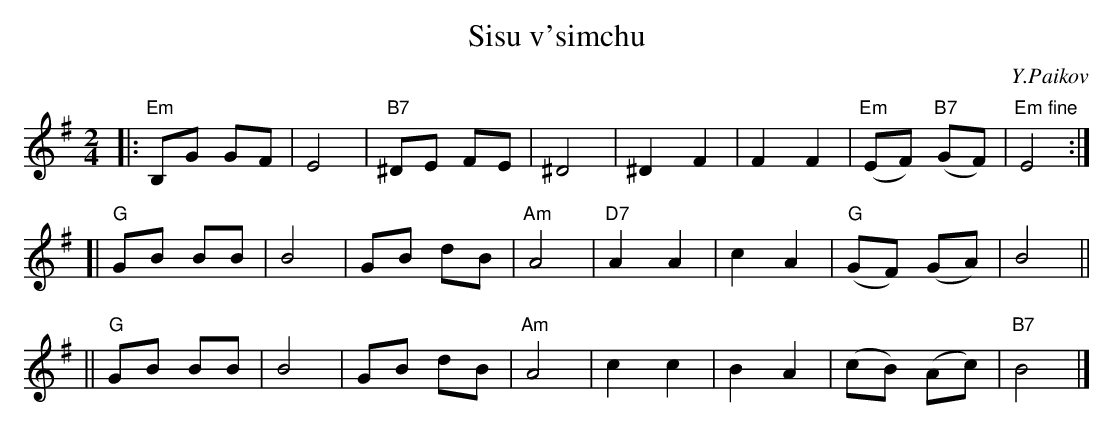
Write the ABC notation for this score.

X:1
T: Sisu v'simchu
C: Y.Paikov
M: 2/4
L: 1/8
K: Em
|: "Em"B,G GF | E4 | "B7"^DE FE | ^D4 | ^D2 F2 | F2 F2 | "Em"(EF) "B7"(GF) | "Em fine"E4 :|
[| "G"GB BB | B4 | GB dB | "Am"A4 | "D7"A2 A2 | c2 A2 | "G"(GF) (GA) |     B4 ||
|| "G"GB BB | B4 | GB dB | "Am"A4 |     c2 c2 | B2 A2 |    (cB) (Ac) | "B7"B4 |]
